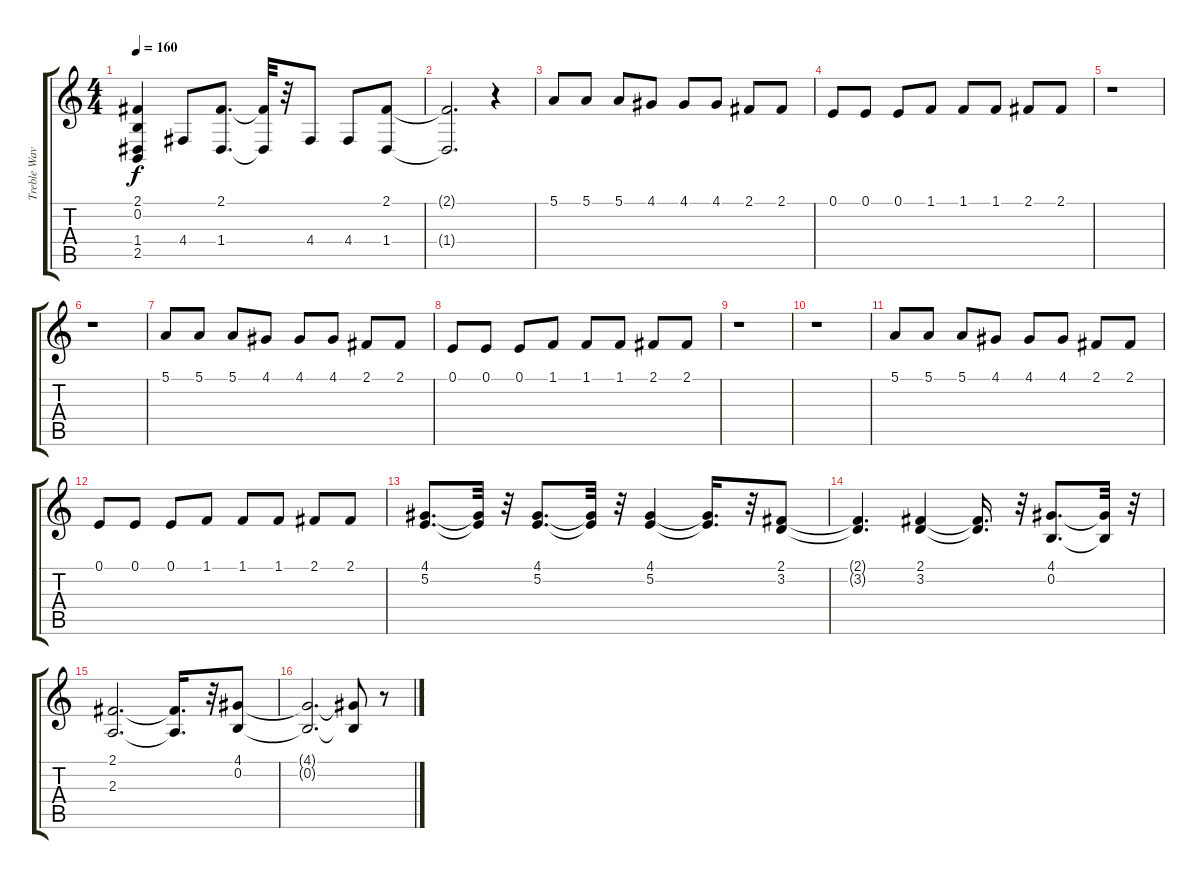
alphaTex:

\track ("Treble Waveform" "Treble Wav") {instrument lead1square}
\staff {score tabs}
\tuning (E4 B3 G3 D3 A2 E2) {hide}
\ts (4 4)
\tempo 160
\clef g2
\ks c
(2.1 0.2 1.4 2.5).4{dy f} 4.4.8 (2.1 1.4).8{d} (2.1{t} 1.4{t}).32 r.32 4.4.8 4.4.8 (2.1 1.4).8 |
(2.1{t} 1.4{t}).2{d} r.4 |
5.1.8 5.1.8 5.1.8 4.1.8 4.1.8 4.1.8 2.1.8 2.1.8 |
0.1.8 0.1.8 0.1.8 1.1.8 1.1.8 1.1.8 2.1.8 2.1.8 |
r.1 |
r.1 |
5.1.8 5.1.8 5.1.8 4.1.8 4.1.8 4.1.8 2.1.8 2.1.8 |
0.1.8 0.1.8 0.1.8 1.1.8 1.1.8 1.1.8 2.1.8 2.1.8 |
r.1 |
r.1 |
5.1.8 5.1.8 5.1.8 4.1.8 4.1.8 4.1.8 2.1.8 2.1.8 |
0.1.8 0.1.8 0.1.8 1.1.8 1.1.8 1.1.8 2.1.8 2.1.8 |
(4.1 5.2).8{d} (4.1{t} 5.2{t}).32 r.32 (4.1 5.2).8{d} (4.1{t} 5.2{t}).32 r.32 (4.1 5.2).4 (4.1{t} 5.2{t}).16{d} r.32 (2.1 3.2).8 |
(2.1{t} 3.2{t}).4{d} (2.1 3.2).4 (2.1{t} 3.2{t}).16{d} r.32 (4.1 0.2).8{d} (4.1{t} 0.2{t}).32 r.32 |
(2.1 2.3).2{d} (2.1{t} 2.3{t}).16{d} r.32 (4.1 0.2).8 |
(4.1{t} 0.2{t}).2{d} (4.1{t} 0.2{t}).8 r.8
